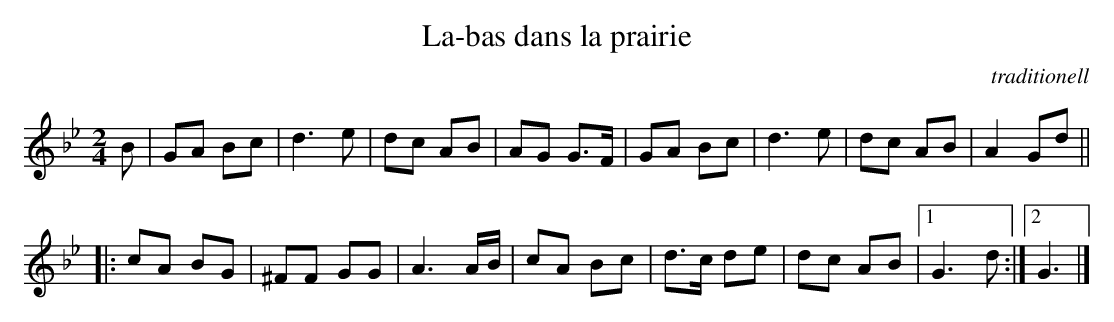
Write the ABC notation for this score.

X:1
T:La-bas dans la prairie
C:traditionell
M:2/4
L:1/8
K:Gm
B |\
GA Bc | d3e | dc AB | AG G3/2F/2 |\
GA Bc | d3e | dc AB | A2 Gd ||
|:\
cA BG | ^FF GG | A3A/2B/2 | cA Bc |\
d3/2c/2 de | dc AB |1 G3d :|\
                   [2 G3 |]
